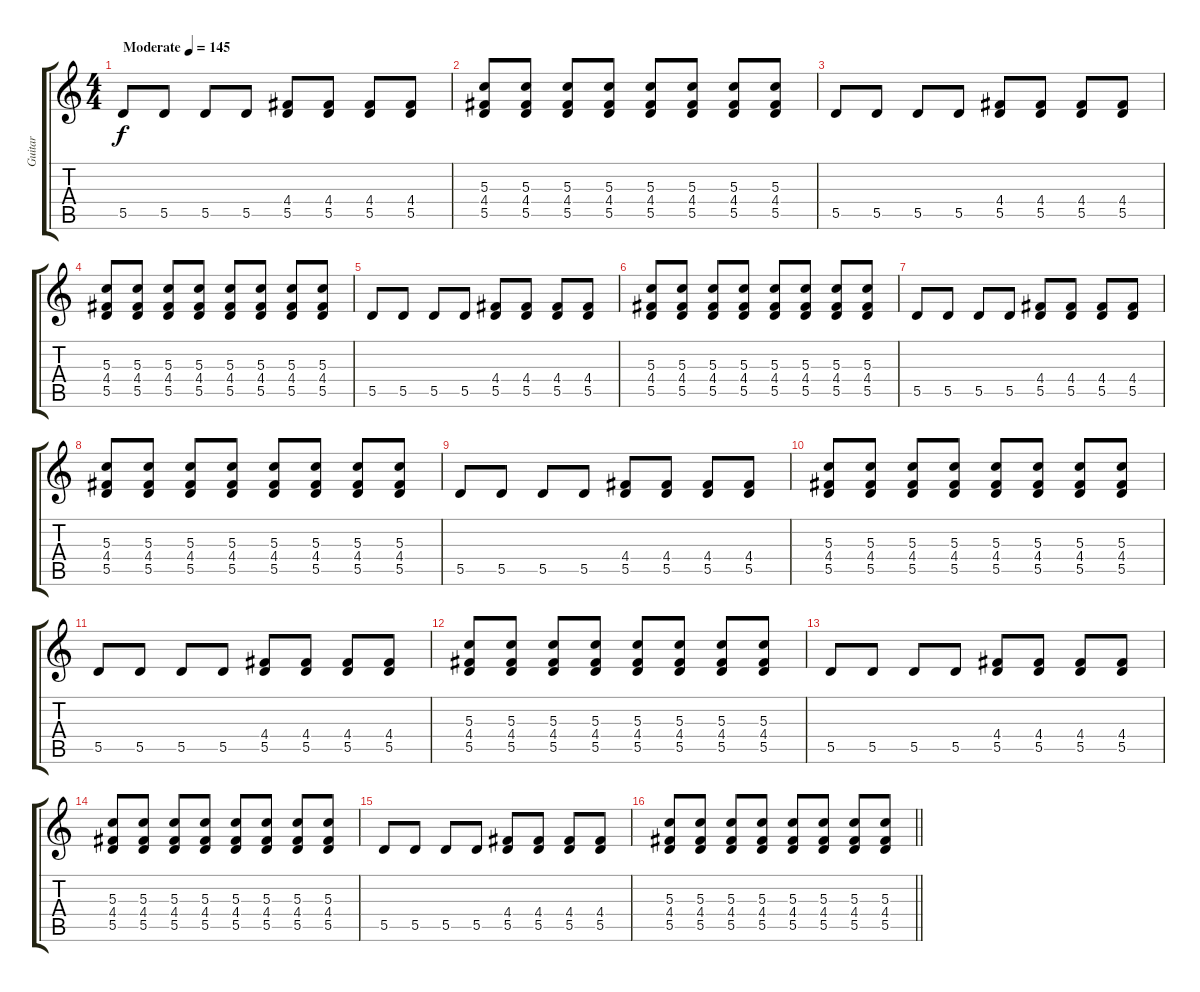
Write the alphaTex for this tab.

\track ("Guitar" "Guitar") {instrument overdrivenguitar}
\staff {score tabs}
\tuning (E4 B3 G3 D3 A2 E2) {hide}
\ts (4 4)
\tempo (145 "Moderate")
\clef g2
\ks c
5.5.8{dy f instrument overdrivenguitar} 5.5.8 5.5.8 5.5.8 (4.4 5.5).8 (4.4 5.5).8 (4.4 5.5).8 (4.4 5.5).8 |
(5.3 4.4 5.5).8 (5.3 4.4 5.5).8 (5.3 4.4 5.5).8 (5.3 4.4 5.5).8 (5.3 4.4 5.5).8 (5.3 4.4 5.5).8 (5.3 4.4 5.5).8 (5.3 4.4 5.5).8 |
5.5.8 5.5.8 5.5.8 5.5.8 (4.4 5.5).8 (4.4 5.5).8 (4.4 5.5).8 (4.4 5.5).8 |
(5.3 4.4 5.5).8 (5.3 4.4 5.5).8 (5.3 4.4 5.5).8 (5.3 4.4 5.5).8 (5.3 4.4 5.5).8 (5.3 4.4 5.5).8 (5.3 4.4 5.5).8 (5.3 4.4 5.5).8 |
5.5.8 5.5.8 5.5.8 5.5.8 (4.4 5.5).8 (4.4 5.5).8 (4.4 5.5).8 (4.4 5.5).8 |
(5.3 4.4 5.5).8 (5.3 4.4 5.5).8 (5.3 4.4 5.5).8 (5.3 4.4 5.5).8 (5.3 4.4 5.5).8 (5.3 4.4 5.5).8 (5.3 4.4 5.5).8 (5.3 4.4 5.5).8 |
5.5.8 5.5.8 5.5.8 5.5.8 (4.4 5.5).8 (4.4 5.5).8 (4.4 5.5).8 (4.4 5.5).8 |
(5.3 4.4 5.5).8 (5.3 4.4 5.5).8 (5.3 4.4 5.5).8 (5.3 4.4 5.5).8 (5.3 4.4 5.5).8 (5.3 4.4 5.5).8 (5.3 4.4 5.5).8 (5.3 4.4 5.5).8 |
5.5.8{volume 13} 5.5.8 5.5.8 5.5.8 (4.4 5.5).8 (4.4 5.5).8 (4.4 5.5).8 (4.4 5.5).8 |
(5.3 4.4 5.5).8 (5.3 4.4 5.5).8 (5.3 4.4 5.5).8 (5.3 4.4 5.5).8 (5.3 4.4 5.5).8 (5.3 4.4 5.5).8 (5.3 4.4 5.5).8 (5.3 4.4 5.5).8 |
5.5.8 5.5.8 5.5.8 5.5.8 (4.4 5.5).8 (4.4 5.5).8 (4.4 5.5).8 (4.4 5.5).8 |
(5.3 4.4 5.5).8 (5.3 4.4 5.5).8 (5.3 4.4 5.5).8 (5.3 4.4 5.5).8 (5.3 4.4 5.5).8 (5.3 4.4 5.5).8 (5.3 4.4 5.5).8 (5.3 4.4 5.5).8 |
5.5.8 5.5.8 5.5.8 5.5.8 (4.4 5.5).8 (4.4 5.5).8 (4.4 5.5).8 (4.4 5.5).8 |
(5.3 4.4 5.5).8 (5.3 4.4 5.5).8 (5.3 4.4 5.5).8 (5.3 4.4 5.5).8 (5.3 4.4 5.5).8 (5.3 4.4 5.5).8 (5.3 4.4 5.5).8 (5.3 4.4 5.5).8 |
5.5.8 5.5.8 5.5.8 5.5.8 (4.4 5.5).8 (4.4 5.5).8 (4.4 5.5).8 (4.4 5.5).8 |
\barLineRight lightlight
(5.3 4.4 5.5).8 (5.3 4.4 5.5).8 (5.3 4.4 5.5).8 (5.3 4.4 5.5).8 (5.3 4.4 5.5).8 (5.3 4.4 5.5).8 (5.3 4.4 5.5).8 (5.3 4.4 5.5).8
